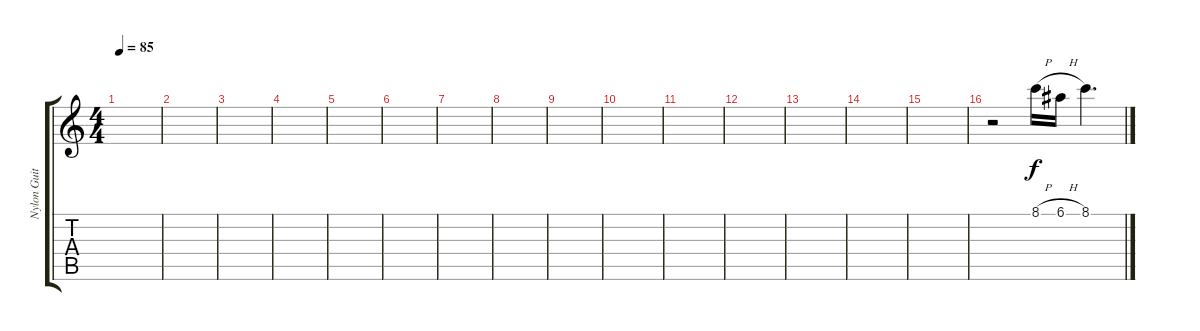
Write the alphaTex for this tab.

\track ("Nylon Guitar" "Nylon Guit") {instrument acousticguitarnylon}
\staff {score tabs}
\tuning (E4 B3 G3 D3 A2 E2) {hide}
\ts (4 4)
\tempo 85
\clef g2
\ks c
|
|
|
|
|
|
|
|
|
|
|
|
|
|
|
r.2 8.1{h}.16 6.1{h}.16 8.1.4{d}
